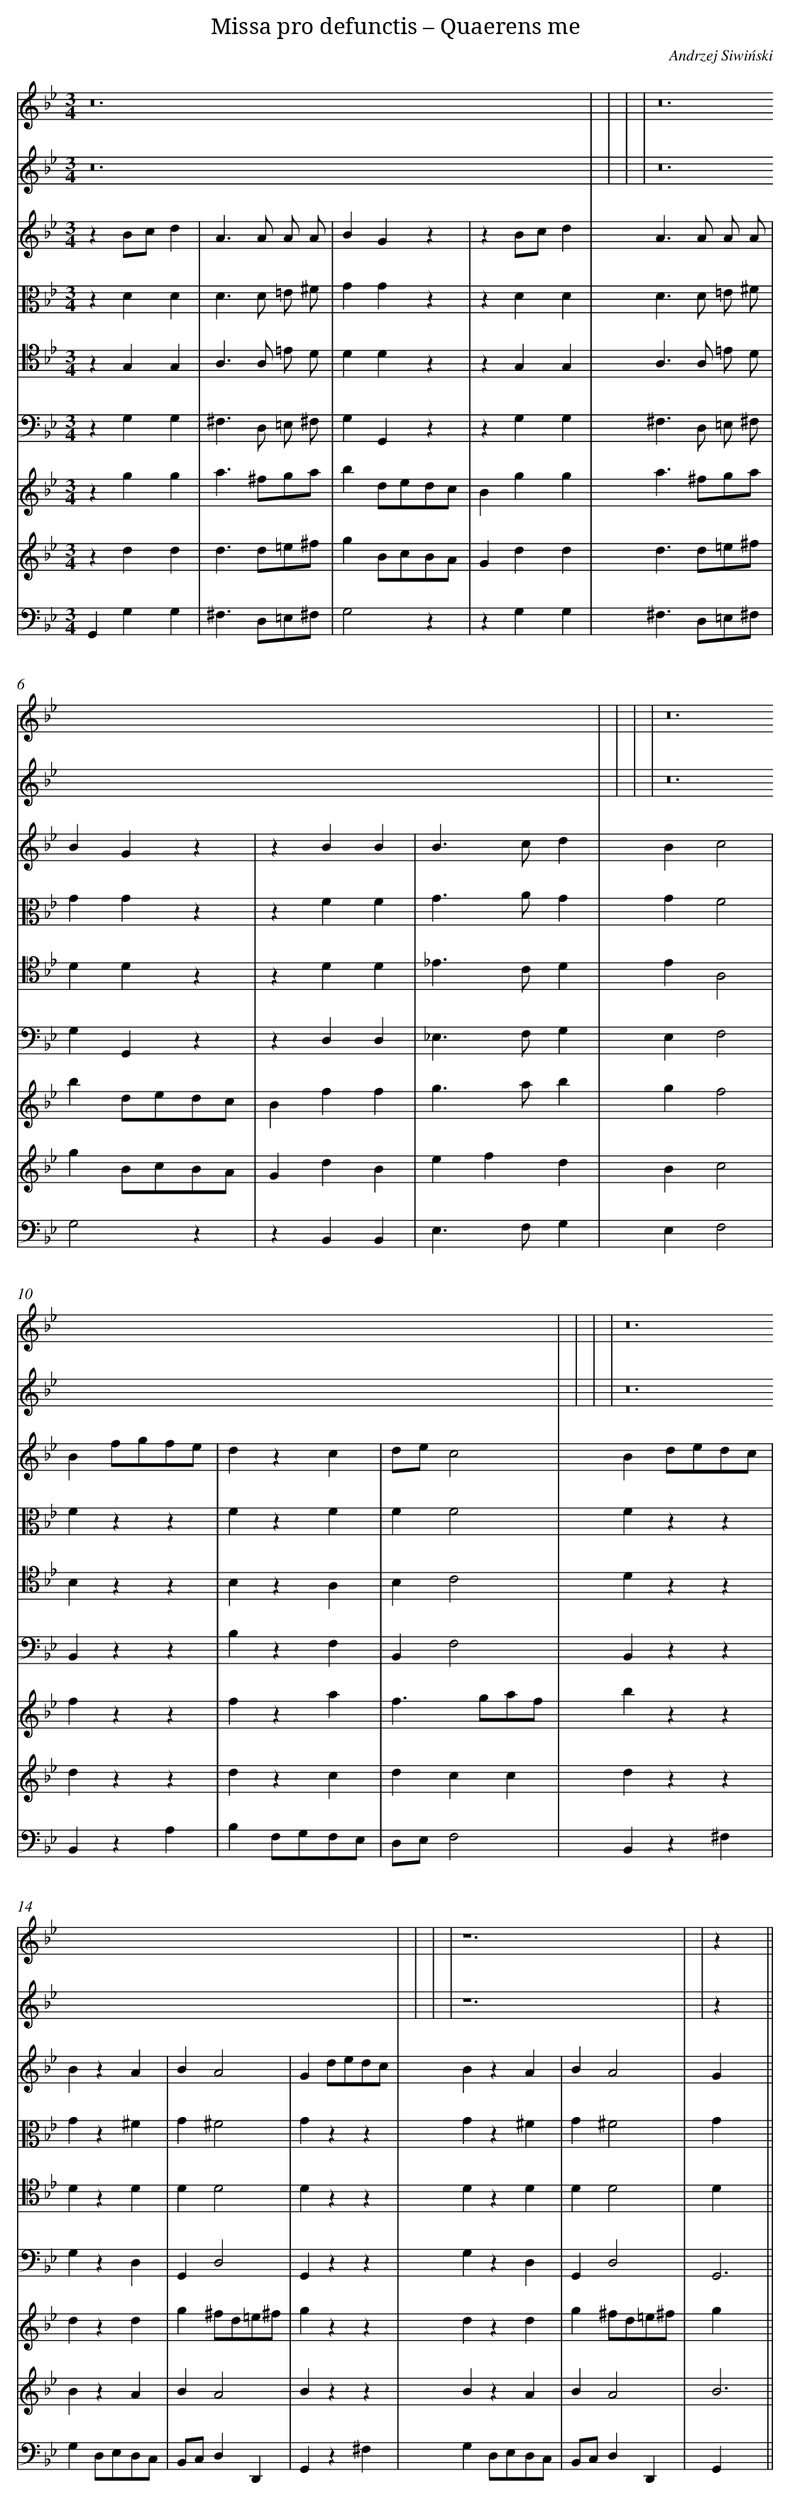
X:1
T: Missa pro defunctis – Quaerens me
C: Andrzej Siwiński
L: 1/4
M: 3/4
V: 1 clef=treble
V: 2 clef=treble
V: 3
V: 4 clef=alto
V: 5 clef=tenor
V: 6 clef=bass
V: 7 clef=treble
V: 8 clef=treble
V: 9 clef=bass
K: Bb
[V:1] z12 |
[V:2] z12 |
[V:3] zB/c/d |
[V:4] zDD |
[V:5] zG,G, |
[V:6] zG,G, |
[V:7] zgg |
[V:8] zdd |
[V:9] G,,G,G, |
[V:1]  |
[V:2]  |
[V:3] A>A A/ A/ |
[V:4] D>D =E/ ^F/ |
[V:5] A,>A, =E/ D/ |
[V:6] ^F,>D, =E,/ ^F,/ |
[V:7] a>^fg/a/ |
[V:8] d>d=e/^f/ |
[V:9] ^F,>D,=E,/^F,/ |
[V:1]  |
[V:2]  |
[V:3] BGz |
[V:4] GGz |
[V:5] DDz |
[V:6] G,G,,z |
[V:7] bd/e/d/c/ |
[V:8] gB/c/B/A/ |
[V:9] G,2z |
[V:1]  |
[V:2]  |
[V:3] zB/c/d |
[V:4] zDD |
[V:5] zG,G, |
[V:6] zG,G, |
[V:7] Bgg |
[V:8] Gdd |
[V:9] zG,G, |
[V:1] z12 |
[V:2] z12 |
[V:3] A>A A/ A/ |
[V:4] D>D =E/ ^F/ |
[V:5] A,>A, =E/ D/ |
[V:6] ^F,>D, =E,/ ^F,/ |
[V:7] a>^fg/a/ |
[V:8] d>d=e/^f/ |
[V:9] ^F,>D,=E,/^F,/ |
[V:1]  |
[V:2]  |
[V:3] BGz |
[V:4] GGz |
[V:5] DDz |
[V:6] G,G,,z |
[V:7] bd/e/d/c/ |
[V:8] gB/c/B/A/ |
[V:9] G,2z |
[V:1]  |
[V:2]  |
[V:3] zBB |
[V:4] zFF |
[V:5] zDD |
[V:6] zD,D, |
[V:7] Bff |
[V:8] GdB |
[V:9] zB,,B,, |
[V:1]  |
[V:2]  |
[V:3] B>cd |
[V:4] G>AG |
[V:5] _E>CD |
[V:6] _E,>F,G, |
[V:7] g>ab |
[V:8] efd |
[V:9] E,>F,G, |
[V:1] z12 |
[V:2] z12 |
[V:3] Bc2 |
[V:4] GF2 |
[V:5] EA,2 |
[V:6] E,F,2 |
[V:7] gf2 |
[V:8] Bc2 |
[V:9] E,F,2 |
[V:1]  |
[V:2]  |
[V:3] Bf/g/f/e/ |
[V:4] Fzz |
[V:5] B,zz |
[V:6] B,,zz |
[V:7] fzz |
[V:8] dzz |
[V:9] B,,zA, |
[V:1]  |
[V:2]  |
[V:3] dzc |
[V:4] FzF |
[V:5] B,zA, |
[V:6] B,zF, |
[V:7] fza |
[V:8] dzc |
[V:9] B,F,/G,/F,/E,/ |
[V:1]  |
[V:2]  |
[V:3] d/e/c2 |
[V:4] FF2 |
[V:5] B,C2 |
[V:6] B,,F,2 |
[V:7] f>ga/f/ |
[V:8] dcc |
[V:9] D,/E,/F,2 |
[V:1] z12 |
[V:2] z12 |
[V:3] Bd/e/d/c/ |
[V:4] Fzz |
[V:5] Dzz |
[V:6] B,,zz |
[V:7] bzz |
[V:8] dzz |
[V:9] B,,z^F, |
[V:1]  |
[V:2]  |
[V:3] BzA |
[V:4] Gz^F |
[V:5] DzD |
[V:6] G,zD, |
[V:7] dzd |
[V:8] BzA |
[V:9] G,D,/E,/D,/C,/ |
[V:1]  |
[V:2]  |
[V:3] BA2 |
[V:4] G^F2 |
[V:5] DD2 |
[V:6] G,,D,2 |
[V:7] g^f/d/=e/^f/ |
[V:8] BA2 |
[V:9] B,,/C,/D,D,, |
[V:1]  |
[V:2]  |
[V:3] Gd/e/d/c/ |
[V:4] Gzz |
[V:5] Dzz |
[V:6] G,,zz |
[V:7] gzz |
[V:8] Bzz |
[V:9] G,,z^F, |
[V:1] z6 |
[V:2] z6 |
[V:3] BzA |
[V:4] Gz^F |
[V:5] DzD |
[V:6] G,zD, |
[V:7] dzd |
[V:8] BzA |
[V:9] G,D,/E,/D,/C,/ |
[V:1]  |
[V:2]  |
[V:3] BA2 |
[V:4] G^F2 |
[V:5] DD2 |
[V:6] G,,D,2 |
[V:7] g^f/d/=e/^f/ |
[V:8] BA2 |
[V:9] B,,/C,/D,D,, |
[V:1] zx2 ||
[V:2] zx2 ||
[V:3] Gx2 ||
[V:4] Gx2 ||
[V:5] Dx2 ||
[V:6] G,,3 ||
[V:7] gx2 ||
[V:8] B3 ||
[V:9] G,,x2 ||
